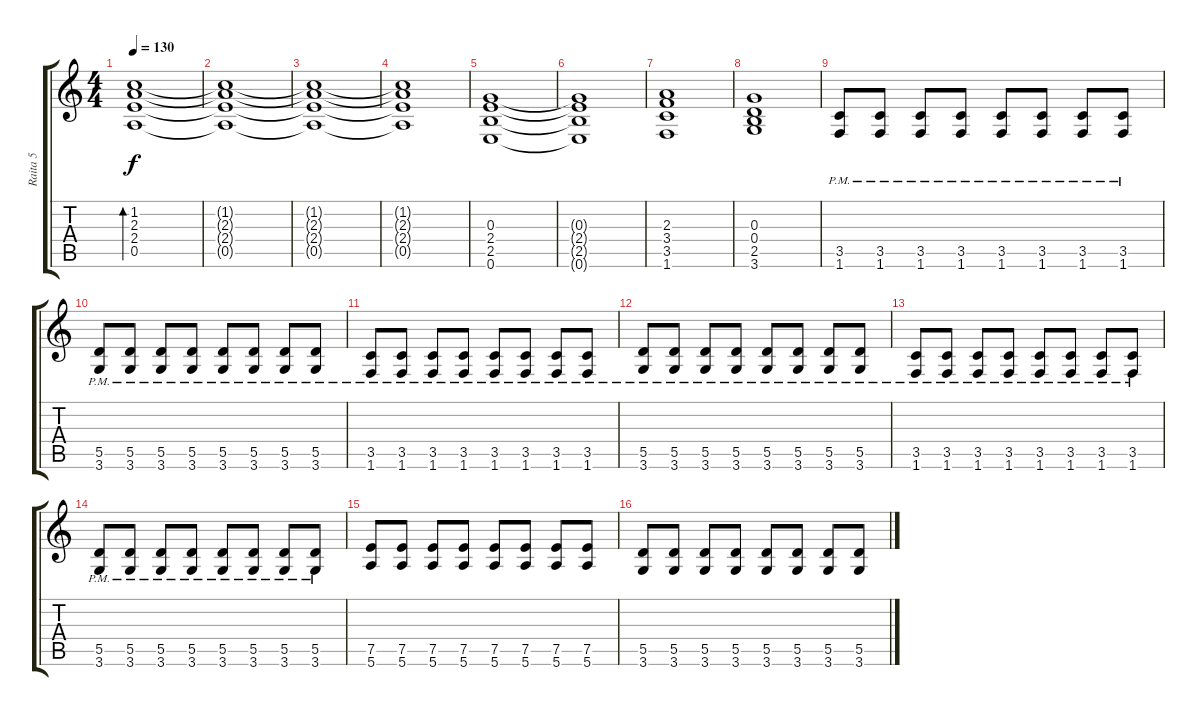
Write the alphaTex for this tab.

\track ("Raita 5" "Raita 5") {instrument distortionguitar}
\staff {score tabs}
\tuning (E4 B3 G3 D3 A2 E2) {hide}
\ts (4 4)
\tempo 130
\clef g2
\ks c
(1.2 2.3 2.4 0.5).1{bd 60 dy f volume 8} |
(1.2{t} 2.3{t} 2.4{t} 0.5{t}).1 |
(1.2{t} 2.3{t} 2.4{t} 0.5{t}).1 |
(1.2{t} 2.3{t} 2.4{t} 0.5{t}).1 |
(0.3 2.4 2.5 0.6).1 |
(0.3{t} 2.4{t} 2.5{t} 0.6{t}).1 |
(2.3 3.4 3.5 1.6).1 |
(0.3 0.4 2.5 3.6).1 |
(3.5{pm} 1.6{pm}).8{volume 15} (3.5{pm} 1.6{pm}).8 (3.5{pm} 1.6{pm}).8 (3.5{pm} 1.6{pm}).8 (3.5{pm} 1.6{pm}).8 (3.5{pm} 1.6{pm}).8 (3.5{pm} 1.6{pm}).8 (3.5{pm} 1.6{pm}).8 |
(5.5{pm} 3.6{pm}).8 (5.5{pm} 3.6{pm}).8 (5.5{pm} 3.6{pm}).8 (5.5{pm} 3.6{pm}).8 (5.5{pm} 3.6{pm}).8 (5.5{pm} 3.6{pm}).8 (5.5{pm} 3.6{pm}).8 (5.5{pm} 3.6{pm}).8 |
(3.5{pm} 1.6{pm}).8 (3.5{pm} 1.6{pm}).8 (3.5{pm} 1.6{pm}).8 (3.5{pm} 1.6{pm}).8 (3.5{pm} 1.6{pm}).8 (3.5{pm} 1.6{pm}).8 (3.5{pm} 1.6{pm}).8 (3.5{pm} 1.6{pm}).8 |
(5.5{pm} 3.6{pm}).8 (5.5{pm} 3.6{pm}).8 (5.5{pm} 3.6{pm}).8 (5.5{pm} 3.6{pm}).8 (5.5{pm} 3.6{pm}).8 (5.5{pm} 3.6{pm}).8 (5.5{pm} 3.6{pm}).8 (5.5{pm} 3.6{pm}).8 |
(3.5{pm} 1.6{pm}).8 (3.5{pm} 1.6{pm}).8 (3.5{pm} 1.6{pm}).8 (3.5{pm} 1.6{pm}).8 (3.5{pm} 1.6{pm}).8 (3.5{pm} 1.6{pm}).8 (3.5{pm} 1.6{pm}).8 (3.5{pm} 1.6{pm}).8 |
(5.5{pm} 3.6{pm}).8 (5.5{pm} 3.6{pm}).8 (5.5{pm} 3.6{pm}).8 (5.5{pm} 3.6{pm}).8 (5.5{pm} 3.6{pm}).8 (5.5{pm} 3.6{pm}).8 (5.5{pm} 3.6{pm}).8 (5.5{pm} 3.6{pm}).8 |
(7.5 5.6).8 (7.5 5.6).8 (7.5 5.6).8 (7.5 5.6).8 (7.5 5.6).8 (7.5 5.6).8 (7.5 5.6).8 (7.5 5.6).8 |
(5.5 3.6).8 (5.5 3.6).8 (5.5 3.6).8 (5.5 3.6).8 (5.5 3.6).8 (5.5 3.6).8 (5.5 3.6).8 (5.5 3.6).8
